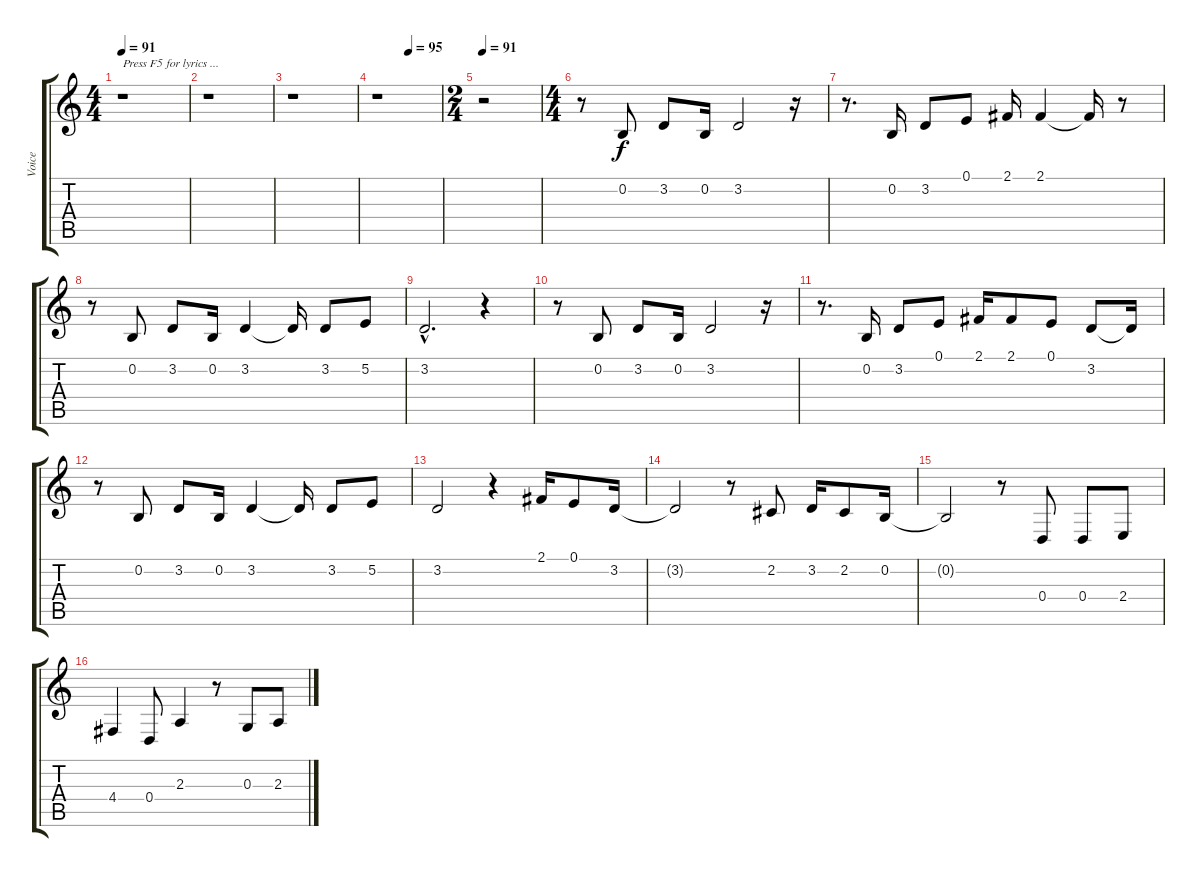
\track ("Voice" "Voice") {instrument clarinet}
\staff {score tabs}
\tuning (E4 B3 G3 D3 A2 E2) {hide}
\ts (4 4)
\section ("" "")
\tempo 91
\clef g2
\ks c
r.1{txt "Press F5 for lyrics ..." dy f instrument clarinet} |
r.1 |
r.1 |
\tempo (95 0.5)
r.1 |
\ts (2 4)
\tempo 91
r.2 |
\ts (4 4)
r.8 0.2.8 3.2.8 0.2.16 3.2.2 r.16 |
r.8{d} 0.2.16 3.2.8 0.1.8 2.1.16 2.1.4 2.1{t}.16 r.8 |
r.8 0.2.8 3.2.8 0.2.16 3.2.4 3.2{t}.16 3.2.8 5.2.8 |
3.2{hac}.2{d} r.4 |
r.8 0.2.8 3.2.8 0.2.16 3.2.2 r.16 |
r.8{d} 0.2.16 3.2.8 0.1.8 2.1.16 2.1.8 0.1.8 3.2.8 3.2{t}.16 |
r.8 0.2.8 3.2.8 0.2.16 3.2.4 3.2{t}.16 3.2.8 5.2.8 |
3.2.2 r.4 2.1.16 0.1.8 3.2.16 |
3.2{t}.2 r.8 2.2.8 3.2.16 2.2.8 0.2.16 |
0.2{t}.2 r.8 0.4.8 0.4.8 2.4.8 |
4.4.4 0.4.8 2.3.4 r.8 0.3.8 2.3.8
